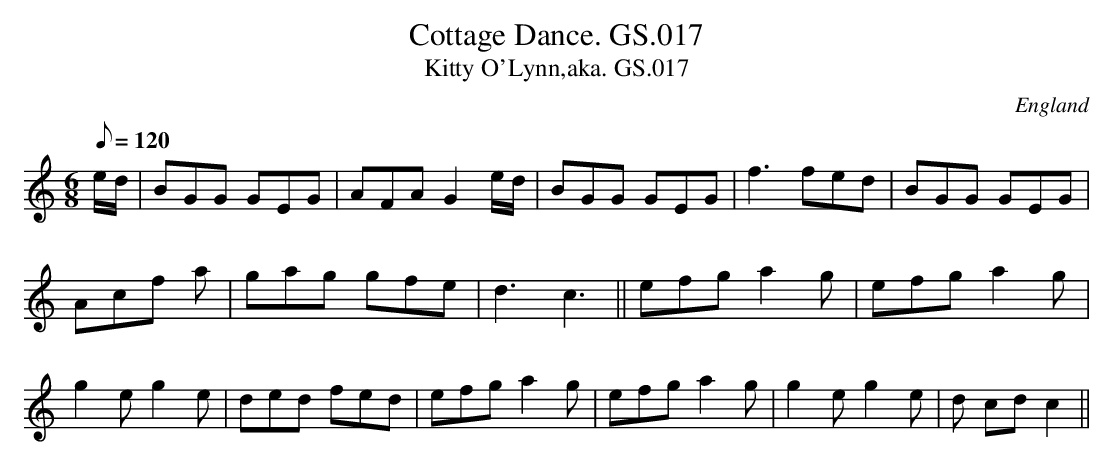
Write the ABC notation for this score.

X:1
T:Cottage Dance. GS.017
T:Kitty O'Lynn,aka. GS.017
M:6/8
L:1/8
Q:120
O:England
K:C major
e/2d/2 | BGG GEG | AFA G2 e/2d/2 | BGG GEG | f3 fed | BGG GEG
|! Acf a
3 | gag gfe | d3 c3 ||
efg a2g | efg a2 g | !g2eg2e | ded fed | efg a2 g | efg a2 g | g2eg2e |
d
cd  c2 ||
